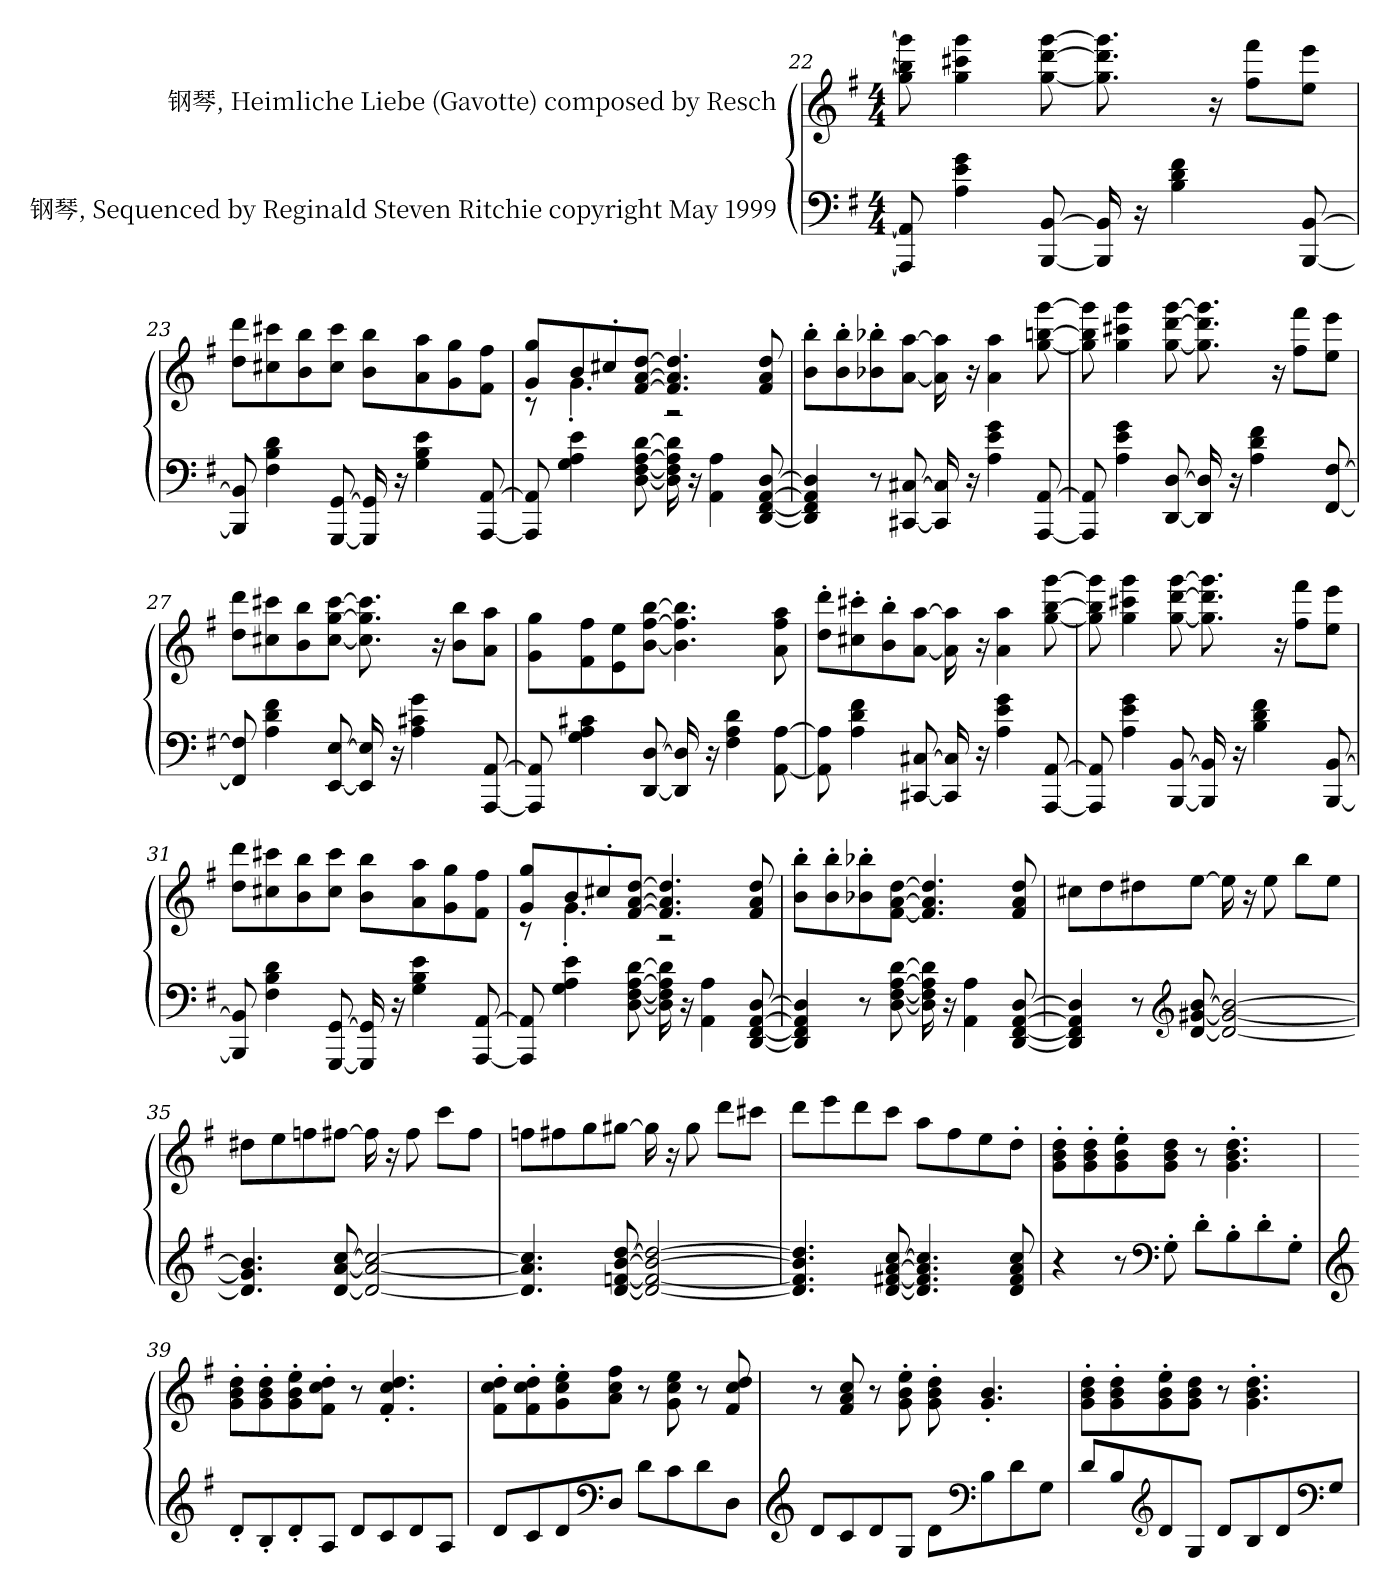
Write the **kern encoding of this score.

**kern	**kern
*part2	*part1
*staff2	*staff1
*I"钢琴, Sequenced by Reginald Steven Ritchie copyright May 1999	*I"钢琴, Heimliche Liebe (Gavotte) composed by Resch
*clefF4	*clefG2
*k[f#]	*k[f#]
*M4/4	*M4/4
=22	=22
8AAA/] 8AA/]	8gg\] 8bb\] 8ggg\]
4A\ 4e\ 4g\	4gg\ 4ccc#X\ 4ggg\
[8BBB/ [8BB/	[8gg\ [8ddd\ [8ggg\
16BBB/] 16BB/]	8.gg\] 8.ddd\] 8.ggg\]
16r	.
4B\ 4d\ 4f#\	.
.	16r
.	8ff#\ 8fff#\L
[8BBB/ [8BB/	8ee\ 8eee\J
!!LO:LB:g=z
=23	=23
8BBB/] 8BB/]	8dd\ 8ddd\L
4F#\ 4B\ 4d\	8cc#X\ 8ccc#X\
.	8b\ 8bb\
[8GGG/ [8GG/	8cc#\ 8ccc#\J
16GGG/] 16GG/]	8b\ 8bb\L
16r	.
4G\ 4B\ 4e\	8a\ 8aa\
.	8g\ 8gg\
[8AAA/ [8AA/	8f#\ 8ff#\J
=24	=24
*	*^
8AAA/] 8AA/]	8g/ 8gg/L	8r
4G\ 4A\ 4e\	8b/	4.g'\
.	8cc#X'/	.
[8D\ [8F#\ [8A\ [8d\	[8f#/ [8a/ [8dd/J	.
16D\] 16F#\] 16A\] 16d\]	4.f#/] 4.a/] 4.dd/]	2r
16r	.	.
4AA\ 4A\	.	.
[8DD/ [8FF#/ [8AA/ [8D/	8f#/ 8a/ 8dd/	.
*	*v	*v
=25	=25
4DD/] 4FF#/] 4AA/] 4D/]	8b\' 8bb\'L
.	8b\' 8bb\'
8r	8b-X\' 8bb-X\'
[8CC#X/ [8C#X/	[8a\ [8aa\J
16CC#/] 16C#/]	16a\] 16aa\]
16r	16r
4A\ 4e\ 4g\	4a\ 4aa\
[8AAA/ [8AA/	[8gg\ [8bbn\ [8ggg\
!!LO:LB:g=z
=26	=26
8AAA/] 8AA/]	8gg\] 8bb\] 8ggg\]
4A\ 4e\ 4g\	4gg\ 4ccc#X\ 4ggg\
[8DD/ [8D/	[8gg\ [8ddd\ [8ggg\
16DD/] 16D/]	8.gg\] 8.ddd\] 8.ggg\]
16r	.
4A\ 4d\ 4f#\	.
.	16r
.	8ff#\ 8fff#\L
[8FF#/ [8F#/	8ee\ 8eee\J
=27	=27
8FF#/] 8F#/]	8dd\ 8ddd\L
4A\ 4d\ 4f#\	8cc#X\ 8ccc#X\
.	8b\ 8bb\
[8EE/ [8E/	[8cc#\ [8gg\ [8ccc#\J
16EE/] 16E/]	8.cc#\] 8.gg\] 8.ccc#\]
16r	.
4A\ 4c#X\ 4g\	.
.	16r
.	8b\ 8bb\L
[8AAA/ [8AA/	8a\ 8aa\J
=28	=28
8AAA/] 8AA/]	8g\ 8gg\L
4G\ 4A\ 4c#X\	8f#\ 8ff#\
.	8e\ 8ee\
[8DD/ [8D/	[8b\ [8ff#\ [8bb\J
16DD/] 16D/]	4.b\] 4.ff#\] 4.bb\]
16r	.
4F#\ 4A\ 4d\	.
[8AA\ [8A\	8a\ 8ff#\ 8aa\
!!LO:LB:g=z
=29	=29
8AA\] 8A\]	8dd\' 8ddd\'L
4A\ 4d\ 4f#\	8cc#X\' 8ccc#X\'
.	8b\' 8bb\'
[8CC#X/ [8C#X/	[8a\ [8aa\J
16CC#/] 16C#/]	16a\] 16aa\]
16r	16r
4A\ 4e\ 4g\	4a\ 4aa\
[8AAA/ [8AA/	[8gg\ [8bb\ [8ggg\
=30	=30
8AAA/] 8AA/]	8gg\] 8bb\] 8ggg\]
4A\ 4e\ 4g\	4gg\ 4ccc#X\ 4ggg\
[8BBB/ [8BB/	[8gg\ [8ddd\ [8ggg\
16BBB/] 16BB/]	8.gg\] 8.ddd\] 8.ggg\]
16r	.
4B\ 4d\ 4f#\	.
.	16r
.	8ff#\ 8fff#\L
[8BBB/ [8BB/	8ee\ 8eee\J
=31	=31
8BBB/] 8BB/]	8dd\ 8ddd\L
4F#\ 4B\ 4d\	8cc#X\ 8ccc#X\
.	8b\ 8bb\
[8GGG/ [8GG/	8cc#\ 8ccc#\J
16GGG/] 16GG/]	8b\ 8bb\L
16r	.
4G\ 4B\ 4e\	8a\ 8aa\
.	8g\ 8gg\
[8AAA/ [8AA/	8f#\ 8ff#\J
!!LO:LB:g=z
=32	=32
*	*^
8AAA/] 8AA/]	8g/ 8gg/L	8r
4G\ 4A\ 4e\	8b/	4.g'\
.	8cc#X'/	.
[8D\ [8F#\ [8A\ [8d\	[8f#/ [8a/ [8dd/J	.
16D\] 16F#\] 16A\] 16d\]	4.f#/] 4.a/] 4.dd/]	2r
16r	.	.
4AA\ 4A\	.	.
[8DD/ [8FF#/ [8AA/ [8D/	8f#/ 8a/ 8dd/	.
*	*v	*v
=33	=33
4DD/] 4FF#/] 4AA/] 4D/]	8b\' 8bb\'L
.	8b\' 8bb\'
8r	8b-X\' 8bb-X\'
[8D\ [8F#\ [8A\ [8d\	[8f#\ [8a\ [8dd\J
16D\] 16F#\] 16A\] 16d\]	4.f#/] 4.a/] 4.dd/]
16r	.
4AA\ 4A\	.
[8DD/ [8FF#/ [8AA/ [8D/	8f#/ 8a/ 8dd/
=34	=34
4DD/] 4FF#/] 4AA/] 4D/]	8cc#X\L
.	8dd\
8r	8dd#X\
*clefG2	*
[8d/ [8g#X/ [8b/	[8ee\J
2d/_ 2g#/_ 2b/_	16ee\]
.	16r
.	8ee\
.	8bb\L
.	8ee\J
!!LO:PB:g=z
=35	=35
4.d/] 4.g#/] 4.b/]	8dd#X\L
.	8ee\
.	8ffn\
[8d/ [8a/ [8cc/	[8ff#X\J
2d/_ 2a/_ 2cc/_	16ff#\]
.	16r
.	8ff#\
.	8ccc\L
.	8ff#\J
=36	=36
4.d/] 4.a/] 4.cc/]	8ffn\L
.	8ff#X\
.	8gg\
[8d/ [8fn/ [8b/ [8dd/	[8gg#X\J
2d/_ 2f/_ 2b/_ 2dd/_	16gg#\]
.	16r
.	8gg#\
.	8ddd\L
.	8ccc#X\J
=37	=37
4.d/] 4.f/] 4.b/] 4.dd/]	8ddd\L
.	8eee\
.	8ddd\
[8d/ [8f#X/ [8a/ [8cc/	8ccc\J
4.d/] 4.f#/] 4.a/] 4.cc/]	8aa\L
.	8ff#\
.	8ee\
8d/ 8f#/ 8a/ 8cc/	8dd'\J
!!LO:LB:g=z
=38	=38
4r	8g\' 8b\' 8dd\'L
.	8g\' 8b\' 8dd\'
8r	8g\' 8b\' 8ee\'
*clefF4	*
8G'\	8g\ 8b\ 8dd\J
8d'\L	8r
8B'\	4.g\' 4.b\' 4.dd\'
8d'\	.
8G'\J	.
=39	=39
*clefG2	*
8d'/L	8g\' 8b\' 8dd\'L
8B'/	8g\' 8b\' 8dd\'
8d'/	8g\' 8b\' 8ee\'
8A/J	8f#\' 8cc\' 8dd\'J
8d/L	8r
8c/	4.f#/' 4.cc/' 4.dd/'
8d/	.
8A/J	.
=40	=40
8d/L	8f#\' 8cc\' 8dd\'L
8c/	8f#\' 8cc\' 8dd\'
8d/	8g\' 8cc\' 8ee\'
*clefF4	*
8D/J	8a\ 8cc\ 8ff#\J
8d\L	8r
8c\	8g\ 8cc\ 8ee\
8d\	8r
8D\J	8f#/ 8cc/ 8dd/
!!LO:LB:g=z
=41	=41
*clefG2	*
8d/L	8r
8c/	8f#/ 8a/ 8cc/
8d/	8r
8G/J	8g\' 8b\' 8ee\'
8d\L	8g\' 8b\' 8dd\'
*clefF4	*
8B\	4.g/' 4.b/'
8d\	.
8G\J	.
=42	=42
8d/L	8g\' 8b\' 8dd\'L
8B/	8g\' 8b\' 8dd\'
*clefG2	*
8d/	8g\' 8b\' 8ee\'
8G/J	8g\ 8b\ 8dd\J
8d/L	8r
8B/	4.g\' 4.b\' 4.dd\'
8d/	.
*clefF4	*
8G/J	.
=	=
*-	*-
